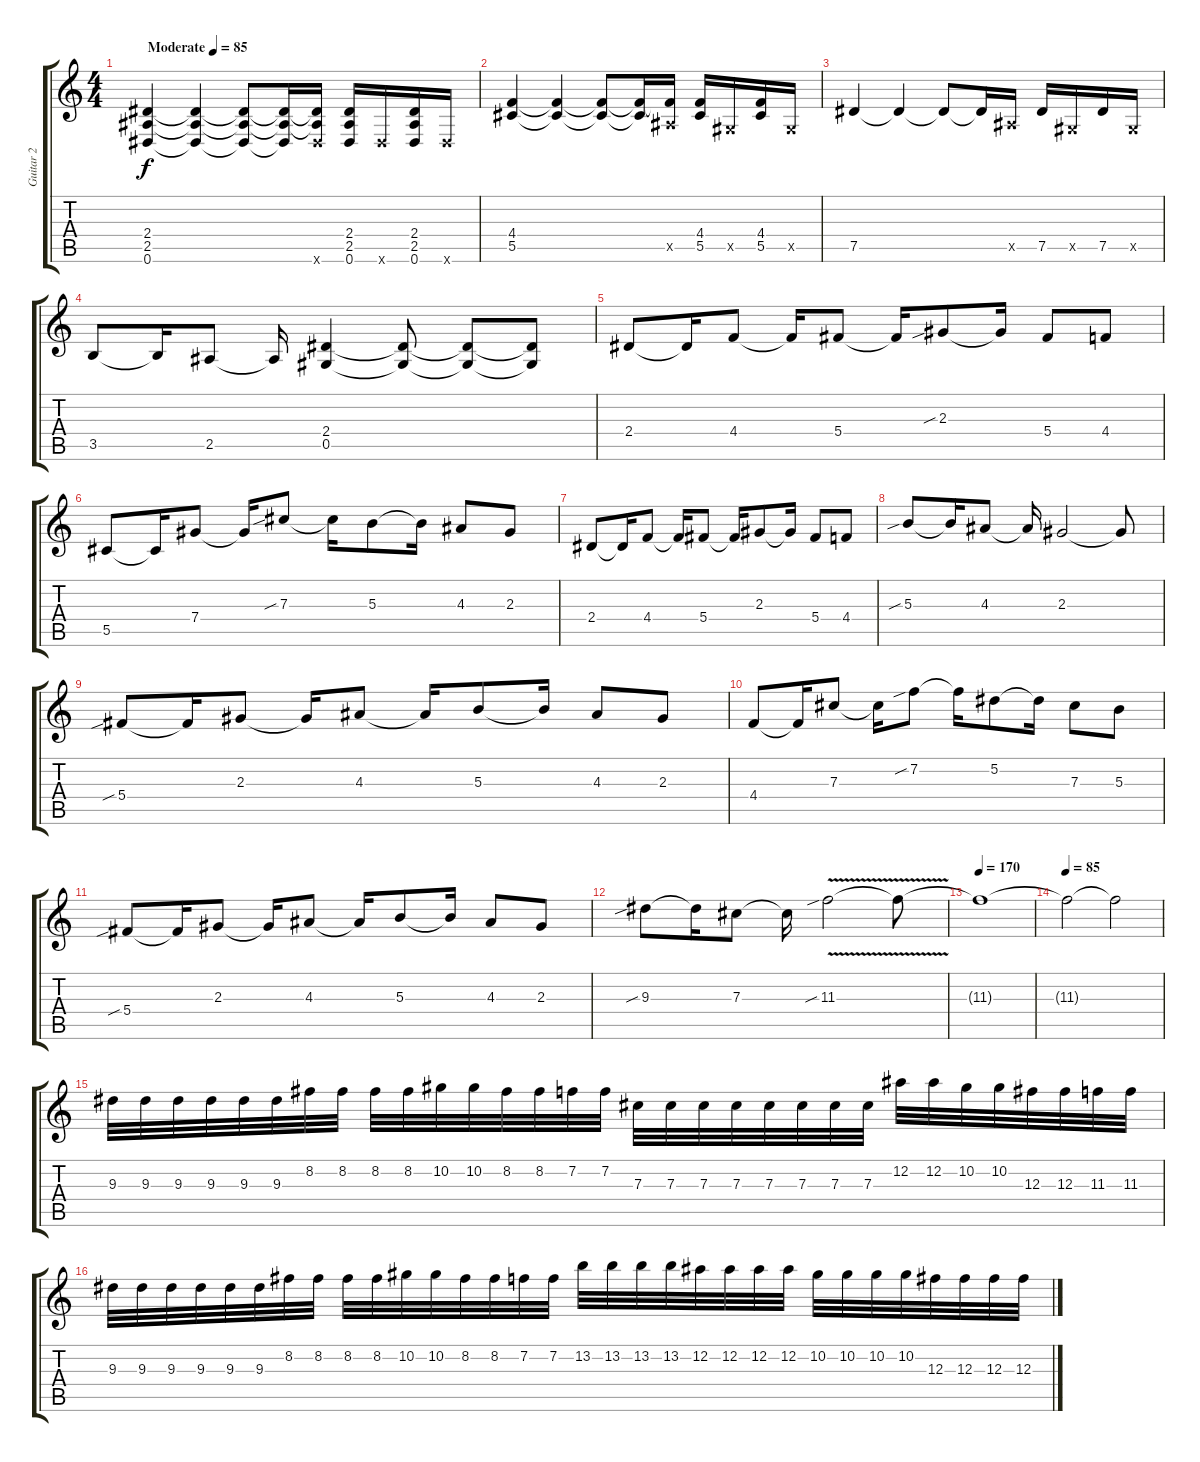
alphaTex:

\track ("Guitar 2" "Guitar 2") {instrument distortionguitar}
\staff {score tabs}
\tuning (Eb4 Bb3 Gb3 Db3 Ab2 Eb2) {hide}
\ts (4 4)
\tempo (85 "Moderate")
\clef g2
\ks c
(2.4 2.5 0.6).4{dy f instrument distortionguitar} (2.4{t} 2.5{t} 0.6{t}).4 (2.4{t} 2.5{t} 0.6{t}).8 (2.4{t} 2.5{t} 0.6{t}).16 (2.4{t} 2.5{t} 0.6{x}).16 (2.4 2.5 0.6).16 0.6{x}.16 (2.4 2.5 0.6).16 0.6{x}.16 |
(4.4 5.5).4 (4.4{t} 5.5{t}).4 (4.4{t} 5.5{t}).8 (4.4{t} 5.5{t}).16 (4.4{t} 2.5{x}).16 (4.4 5.5).16 0.5{x}.16 (4.4 5.5).16 0.5{x}.16 |
7.5.4 7.5{t}.4 7.5{t}.8 7.5{t}.16 2.5{x}.16 7.5.16 0.5{x}.16 7.5.16 0.5{x}.16 |
3.5.8 3.5{t}.16 2.5.8 2.5{t}.16 (2.4 0.5).4 (2.4{t} 0.5{t}).8 (2.4{t} 0.5{t}).8 (2.4{t} 0.5{t}).8 |
2.4.8 2.4{t}.16 4.4.8 4.4{t}.16 5.4.8 5.4{t}.16 2.3{sib}.8 2.3{t}.16 5.4.8 4.4.8 |
5.5.8 5.5{t}.16 7.4.8 7.4{t}.16 7.3{sib}.8 7.3{t}.16 5.3.8 5.3{t}.16 4.3.8 2.3.8 |
2.4.8 2.4{t}.16 4.4.8 4.4{t}.16 5.4.8 5.4{t}.16 2.3.8 2.3{t}.16 5.4.8 4.4.8 |
5.3{sib}.8 5.3{t}.16 4.3.8 4.3{t}.16 2.3.2 2.3{t}.8 |
5.4{sib}.8 5.4{t}.16 2.3.8 2.3{t}.16 4.3.8 4.3{t}.16 5.3.8 5.3{t}.16 4.3.8 2.3.8 |
4.4.8 4.4{t}.16 7.3.8 7.3{t}.16 7.2{sib}.8 7.2{t}.16 5.2.8 5.2{t}.16 7.3.8 5.3.8 |
5.4{sib}.8 5.4{t}.16 2.3.8 2.3{t}.16 4.3.8 4.3{t}.16 5.3.8 5.3{t}.16 4.3.8 2.3.8 |
9.3{sib}.8 9.3{t}.16 7.3.8 7.3{t}.16 11.3{v sib}.2 11.3{t}.8 |
\tempo 170
11.3{t}.1 |
\tempo 85
11.3{t}.2 11.3{t}.2 |
9.3.32 9.3.32 9.3.32 9.3.32 9.3.32 9.3.32 8.2.32 8.2.32 8.2.32 8.2.32 10.2.32 10.2.32 8.2.32 8.2.32 7.2.32 7.2.32 7.3.32 7.3.32 7.3.32 7.3.32 7.3.32 7.3.32 7.3.32 7.3.32 12.2.32 12.2.32 10.2.32 10.2.32 12.3.32 12.3.32 11.3.32 11.3.32 |
9.3.32 9.3.32 9.3.32 9.3.32 9.3.32 9.3.32 8.2.32 8.2.32 8.2.32 8.2.32 10.2.32 10.2.32 8.2.32 8.2.32 7.2.32 7.2.32 13.2.32 13.2.32 13.2.32 13.2.32 12.2.32 12.2.32 12.2.32 12.2.32 10.2.32 10.2.32 10.2.32 10.2.32 12.3.32 12.3.32 12.3.32 12.3.32
